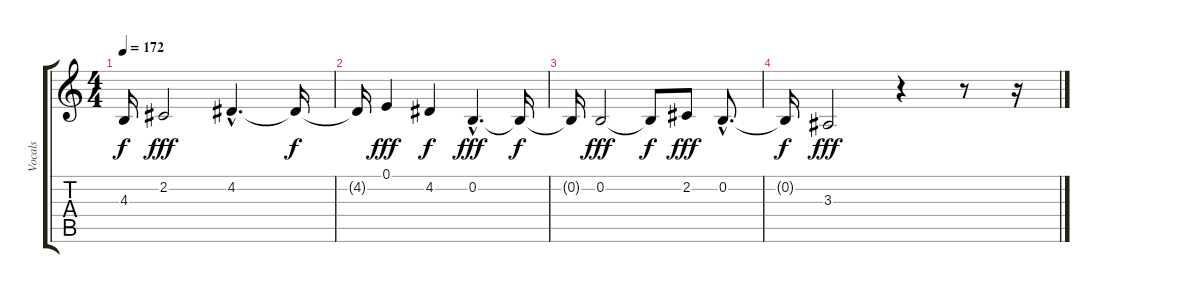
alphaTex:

\track ("Vocals" "Vocals") {instrument oboe}
\staff {score tabs}
\tuning (E4 B3 G3 D3 A2 E2) {hide}
\ts (4 4)
\tempo 172
\clef g2
\ks c
4.3{t}.16{dy f} 2.2.2{dy fff} 4.2{hac}.4{d} 4.2{t}.16{dy f} |
4.2{t}.16 0.1.4{dy fff} 4.2.4{dy f} 0.2{hac}.4{d dy fff} 0.2{t}.16{dy f} |
0.2{t}.16 0.2.2{dy fff} 0.2{t}.8{dy f} 2.2.8{dy fff} 0.2{hac}.8{d} |
0.2{t}.16{dy f} 3.3.2{dy fff} r.4 r.8 r.16
